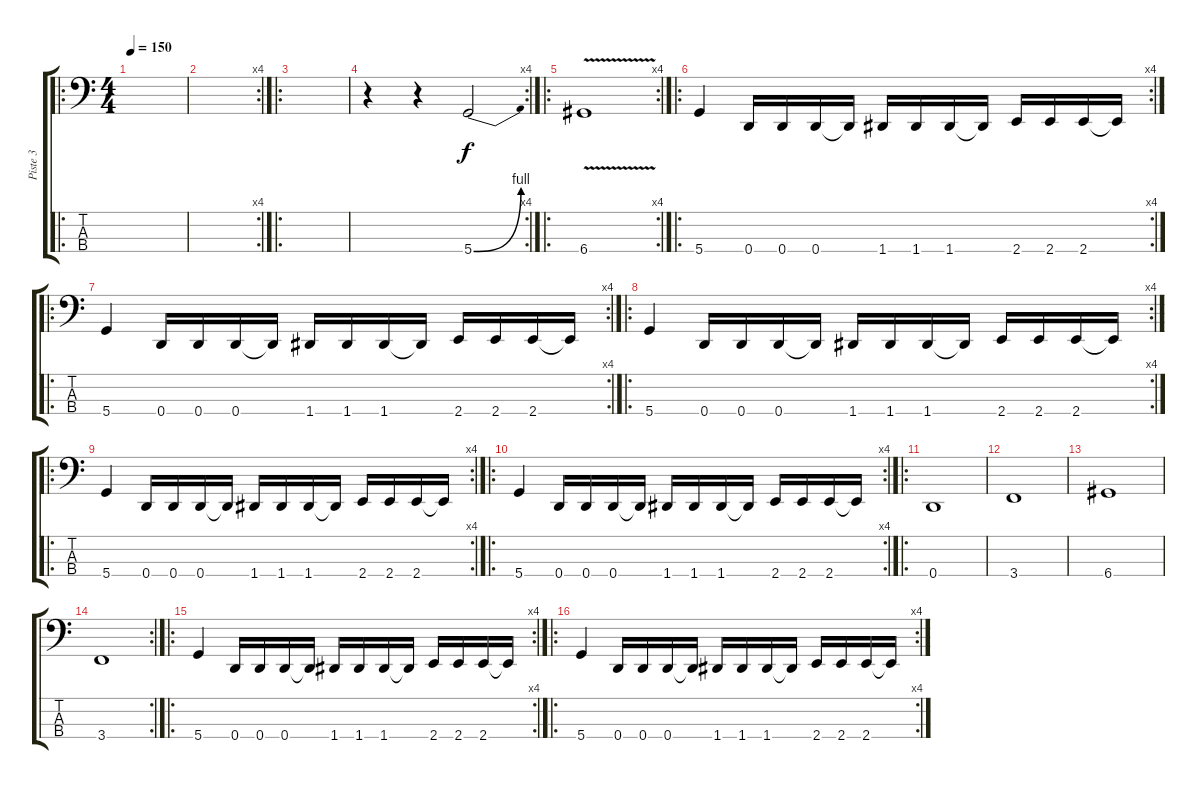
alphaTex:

\track ("Piste 3" "Piste 3") {instrument electricbasspick}
\staff {score tabs}
\tuning (G2 D2 A1 D1) {hide}
\ro
\ts (4 4)
\tempo 150
\clef f4
\ks c
|
\rc 4
|
\ro
|
\rc 4
r.4 r.4 5.4{be (bend 0 0 60 4)}.2 |
\ro
\rc 4
6.4{v}.1 |
\ro
\rc 4
5.4.4 0.4.16 0.4.16 0.4.16 0.4{t}.16 1.4.16 1.4.16 1.4.16 1.4{t}.16 2.4.16 2.4.16 2.4.16 2.4{t}.16 |
\ro
\rc 4
5.4.4 0.4.16 0.4.16 0.4.16 0.4{t}.16 1.4.16 1.4.16 1.4.16 1.4{t}.16 2.4.16 2.4.16 2.4.16 2.4{t}.16 |
\ro
\rc 4
5.4.4 0.4.16 0.4.16 0.4.16 0.4{t}.16 1.4.16 1.4.16 1.4.16 1.4{t}.16 2.4.16 2.4.16 2.4.16 2.4{t}.16 |
\ro
\rc 4
5.4.4 0.4.16 0.4.16 0.4.16 0.4{t}.16 1.4.16 1.4.16 1.4.16 1.4{t}.16 2.4.16 2.4.16 2.4.16 2.4{t}.16 |
\ro
\rc 4
5.4.4 0.4.16 0.4.16 0.4.16 0.4{t}.16 1.4.16 1.4.16 1.4.16 1.4{t}.16 2.4.16 2.4.16 2.4.16 2.4{t}.16 |
\ro
0.4.1 |
3.4.1 |
6.4.1 |
\rc 2
3.4.1 |
\ro
\rc 4
5.4.4 0.4.16 0.4.16 0.4.16 0.4{t}.16 1.4.16 1.4.16 1.4.16 1.4{t}.16 2.4.16 2.4.16 2.4.16 2.4{t}.16 |
\ro
\rc 4
5.4.4 0.4.16 0.4.16 0.4.16 0.4{t}.16 1.4.16 1.4.16 1.4.16 1.4{t}.16 2.4.16 2.4.16 2.4.16 2.4{t}.16
